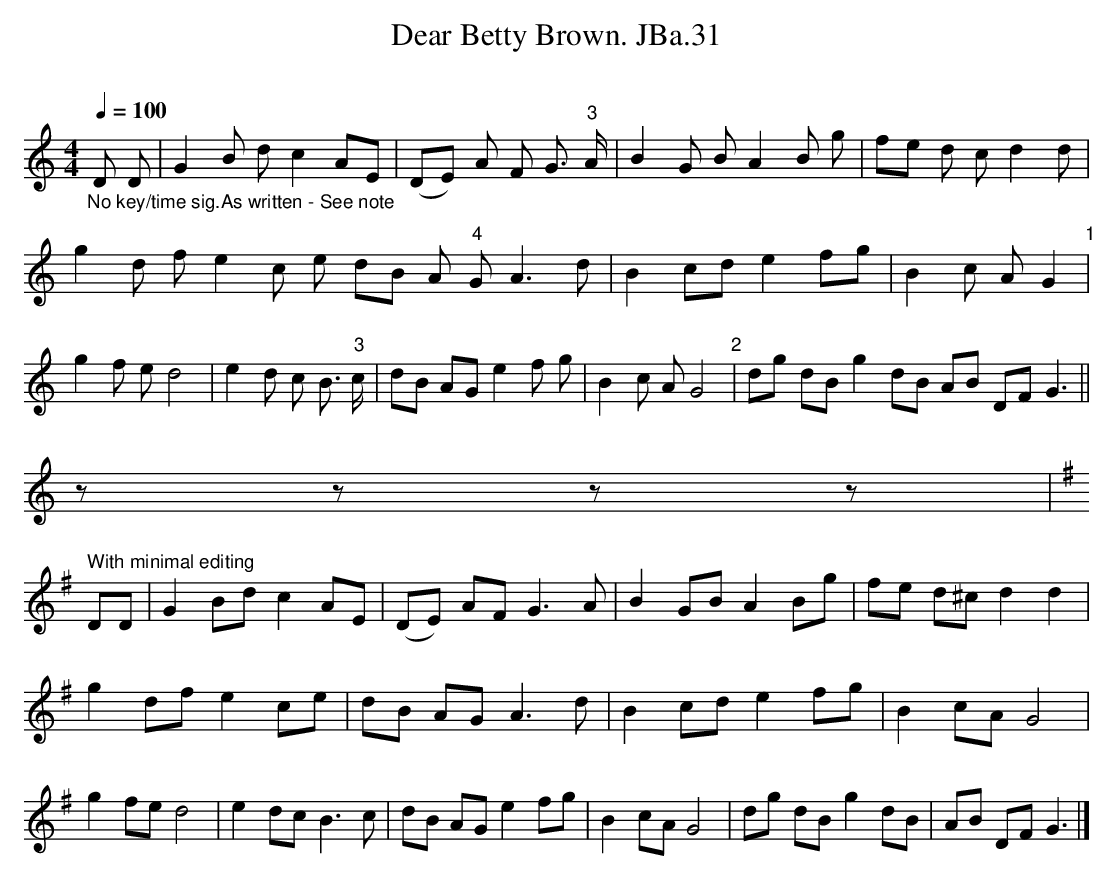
X:1
T:Dear Betty Brown. JBa.31
M:4/4
L:1/8
Q:1/4=100
O:
K:C major
"_No key/time sig.As written - See note" D D|G2 B d c2 AE|\
(DE) A F G>"3" A|B2G B A2 B g|fe d c d2 d|
g2 d f e2 c e dB A "4"G A3 d|B2 cd e2 fg|B2 c A G2 "1"|
g2 f e d4|e2 d c B> "3"c|dB AG e2 f g|B2 c A G4 "2"|\
dg dB g2 dB AB DF G3||
zzzz|
" With minimal editing"
K:G major
DD|G2 Bd c2 AE|(DE) AF G3 A|B2 GB A2 Bg|\
fe d^c d2 d2|
g2 df e2 ce|dB AG A3 d|B2 cd e2 fg|B2 cA G4|
g2 fe d4|e2 dc B3 c|\
dB AG e2 fg|B2 cA G4|dg dB g2 dB|AB DF G3|]
